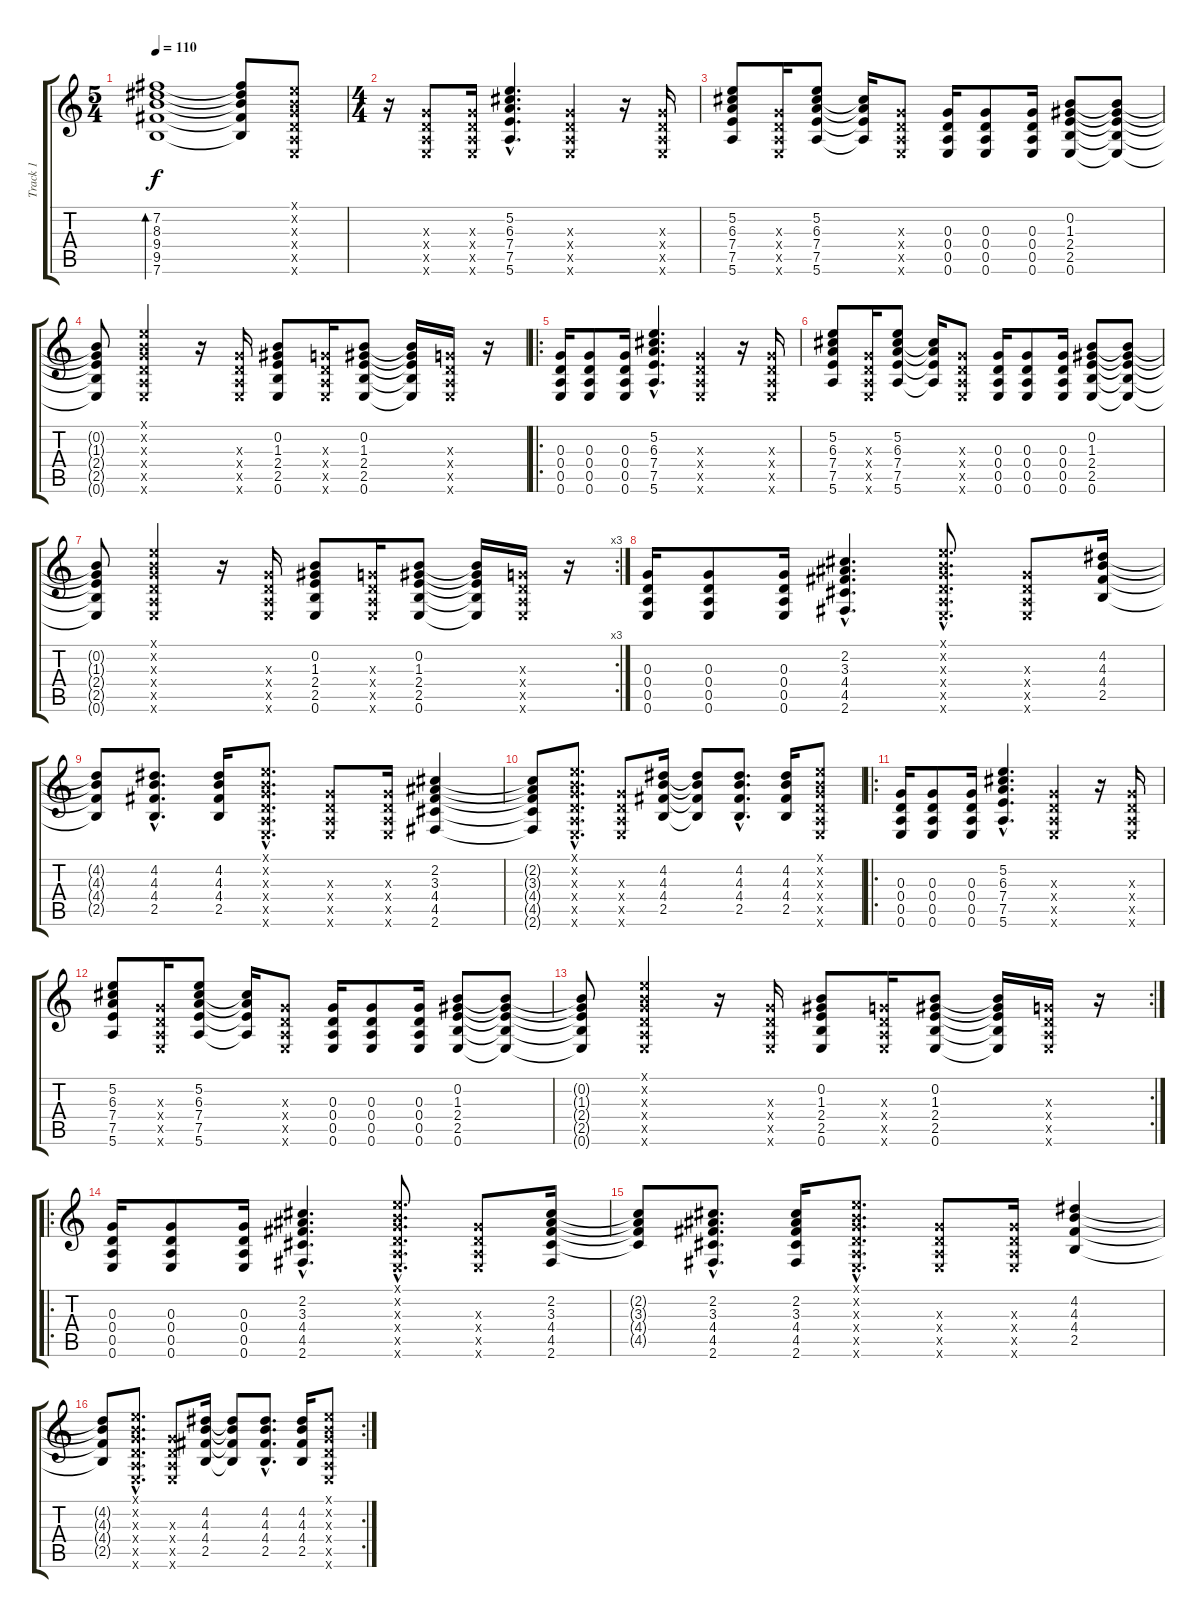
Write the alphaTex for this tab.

\track ("Track 1" "Track 1") {instrument acousticguitarsteel}
\staff {score tabs}
\tuning (E4 B3 G3 D3 A2 E2) {hide}
\ts (5 4)
\tempo 110
\clef g2
\ks c
(7.2 8.3 9.4 9.5 7.6).1{bd 240 dy f instrument acousticguitarsteel} (7.2{t} 8.3{t} 9.4{t} 9.5{t} 7.6{t}).8 (0.1{x} 0.2{x} 0.3{x} 0.4{x} 0.5{x} 0.6{x}).8 |
\ts (4 4)
r.16 (0.3{x} 0.4{x} 0.5{x} 0.6{x}).8 (0.3{x} 0.4{x} 0.5{x} 0.6{x}).16 (5.2{hac} 6.3{hac} 7.4{hac} 7.5{hac} 5.6{hac}).4{d} (0.3{x} 0.4{x} 0.5{x} 0.6{x}).4 r.16 (0.3{x} 0.4{x} 0.5{x} 0.6{x}).16 |
(5.2 6.3 7.4 7.5 5.6).8 (0.3{x} 0.4{x} 0.5{x} 0.6{x}).16 (5.2 6.3 7.4 7.5 5.6).8 (6.3{t} 7.4{t} 7.5{t} 5.6{t}).16 (0.3{x} 0.4{x} 0.5{x} 0.6{x}).8 (0.3 0.4 0.5 0.6).16 (0.3 0.4 0.5 0.6).8 (0.3 0.4 0.5 0.6).16 (0.2 1.3 2.4 2.5 0.6).8 (0.2{t} 1.3{t} 2.4{t} 2.5{t} 0.6{t}).8 |
(0.2{t} 1.3{t} 2.4{t} 2.5{t} 0.6{t}).8 (0.1{x} 0.2{x} 0.3{x} 0.4{x} 0.5{x} 0.6{x}).4 r.16 (0.3{x} 0.4{x} 0.5{x} 0.6{x}).16 (0.2 1.3 2.4 2.5 0.6).8 (0.3{x} 0.4{x} 0.5{x} 0.6{x}).16 (0.2 1.3 2.4 2.5 0.6).8 (0.2{t} 1.3{t} 2.4{t} 2.5{t} 0.6{t}).16 (0.3{x} 0.4{x} 0.5{x} 0.6{x}).16 r.16 |
\ro
(0.3 0.4 0.5 0.6).16 (0.3 0.4 0.5 0.6).8 (0.3 0.4 0.5 0.6).16 (5.2{hac} 6.3{hac} 7.4{hac} 7.5{hac} 5.6{hac}).4{d} (0.3{x} 0.4{x} 0.5{x} 0.6{x}).4 r.16 (0.3{x} 0.4{x} 0.5{x} 0.6{x}).16 |
(5.2 6.3 7.4 7.5 5.6).8 (0.3{x} 0.4{x} 0.5{x} 0.6{x}).16 (5.2 6.3 7.4 7.5 5.6).8 (6.3{t} 7.4{t} 7.5{t} 5.6{t}).16 (0.3{x} 0.4{x} 0.5{x} 0.6{x}).8 (0.3 0.4 0.5 0.6).16 (0.3 0.4 0.5 0.6).8 (0.3 0.4 0.5 0.6).16 (0.2 1.3 2.4 2.5 0.6).8 (0.2{t} 1.3{t} 2.4{t} 2.5{t} 0.6{t}).8 |
\rc 3
(0.2{t} 1.3{t} 2.4{t} 2.5{t} 0.6{t}).8 (0.1{x} 0.2{x} 0.3{x} 0.4{x} 0.5{x} 0.6{x}).4 r.16 (0.3{x} 0.4{x} 0.5{x} 0.6{x}).16 (0.2 1.3 2.4 2.5 0.6).8 (0.3{x} 0.4{x} 0.5{x} 0.6{x}).16 (0.2 1.3 2.4 2.5 0.6).8 (0.2{t} 1.3{t} 2.4{t} 2.5{t} 0.6{t}).16 (0.3{x} 0.4{x} 0.5{x} 0.6{x}).16 r.16 |
(0.3 0.4 0.5 0.6).16 (0.3 0.4 0.5 0.6).8 (0.3 0.4 0.5 0.6).16 (2.2{hac} 3.3{hac} 4.4{hac} 4.5{hac} 2.6{hac}).4{d} (0.1{hac x} 0.2{hac x} 0.3{hac x} 0.4{hac x} 0.5{hac x} 0.6{hac x}).8{d} (0.3{x} 0.4{x} 0.5{x} 0.6{x}).8 (4.2 4.3 4.4 2.5).16 |
(4.2{t} 4.3{t} 4.4{t} 2.5{t}).8 (4.2{hac} 4.3{hac} 4.4{hac} 2.5{hac}).8{d} (4.2 4.3 4.4 2.5).16 (0.1{hac x} 0.2{hac x} 0.3{hac x} 0.4{hac x} 0.5{hac x} 0.6{hac x}).8{d} (0.3{x} 0.4{x} 0.5{x} 0.6{x}).8 (0.3{x} 0.4{x} 0.5{x} 0.6{x}).16 (2.2 3.3 4.4 4.5 2.6).4 |
(2.2{t} 3.3{t} 4.4{t} 4.5{t} 2.6{t}).8 (0.1{hac x} 0.2{hac x} 0.3{hac x} 0.4{hac x} 0.5{hac x} 0.6{hac x}).8{d} (0.3{x} 0.4{x} 0.5{x} 0.6{x}).8 (4.2 4.3 4.4 2.5).16 (4.2{t} 4.3{t} 4.4{t} 2.5{t}).8 (4.2{hac} 4.3{hac} 4.4{hac} 2.5{hac}).8{d} (4.2 4.3 4.4 2.5).16 (0.1{x} 0.2{x} 0.3{x} 0.4{x} 0.5{x} 0.6{x}).8 |
\ro
(0.3 0.4 0.5 0.6).16 (0.3 0.4 0.5 0.6).8 (0.3 0.4 0.5 0.6).16 (5.2{hac} 6.3{hac} 7.4{hac} 7.5{hac} 5.6{hac}).4{d} (0.3{x} 0.4{x} 0.5{x} 0.6{x}).4 r.16 (0.3{x} 0.4{x} 0.5{x} 0.6{x}).16 |
(5.2 6.3 7.4 7.5 5.6).8 (0.3{x} 0.4{x} 0.5{x} 0.6{x}).16 (5.2 6.3 7.4 7.5 5.6).8 (6.3{t} 7.4{t} 7.5{t} 5.6{t}).16 (0.3{x} 0.4{x} 0.5{x} 0.6{x}).8 (0.3 0.4 0.5 0.6).16 (0.3 0.4 0.5 0.6).8 (0.3 0.4 0.5 0.6).16 (0.2 1.3 2.4 2.5 0.6).8 (0.2{t} 1.3{t} 2.4{t} 2.5{t} 0.6{t}).8 |
\rc 2
(0.2{t} 1.3{t} 2.4{t} 2.5{t} 0.6{t}).8 (0.1{x} 0.2{x} 0.3{x} 0.4{x} 0.5{x} 0.6{x}).4 r.16 (0.3{x} 0.4{x} 0.5{x} 0.6{x}).16 (0.2 1.3 2.4 2.5 0.6).8 (0.3{x} 0.4{x} 0.5{x} 0.6{x}).16 (0.2 1.3 2.4 2.5 0.6).8 (0.2{t} 1.3{t} 2.4{t} 2.5{t} 0.6{t}).16 (0.3{x} 0.4{x} 0.5{x} 0.6{x}).16 r.16 |
\ro
(0.3 0.4 0.5 0.6).16 (0.3 0.4 0.5 0.6).8 (0.3 0.4 0.5 0.6).16 (2.2{hac} 3.3{hac} 4.4{hac} 4.5{hac} 2.6{hac}).4{d} (0.1{hac x} 0.2{hac x} 0.3{hac x} 0.4{hac x} 0.5{hac x} 0.6{hac x}).8{d} (0.3{x} 0.4{x} 0.5{x} 0.6{x}).8 (2.2 3.3 4.4 4.5 2.6).16 |
(2.2{t} 3.3{t} 4.4{t} 4.5{t}).8 (2.2{hac} 3.3{hac} 4.4{hac} 4.5{hac} 2.6{hac}).8{d} (2.2 3.3 4.4 4.5 2.6).16 (0.1{hac x} 0.2{hac x} 0.3{hac x} 0.4{hac x} 0.5{hac x} 0.6{hac x}).8{d} (0.3{x} 0.4{x} 0.5{x} 0.6{x}).8 (0.3{x} 0.4{x} 0.5{x} 0.6{x}).16 (4.2 4.3 4.4 2.5).4 |
\rc 2
(4.2{t} 4.3{t} 4.4{t} 2.5{t}).8 (0.1{hac x} 0.2{hac x} 0.3{hac x} 0.4{hac x} 0.5{hac x} 0.6{hac x}).8{d} (0.3{x} 0.4{x} 0.5{x} 0.6{x}).8 (4.2 4.3 4.4 2.5).16 (4.2{t} 4.3{t} 4.4{t} 2.5{t}).8 (4.2{hac} 4.3{hac} 4.4{hac} 2.5{hac}).8{d} (4.2 4.3 4.4 2.5).16 (0.1{x} 0.2{x} 0.3{x} 0.4{x} 0.5{x} 0.6{x}).8
